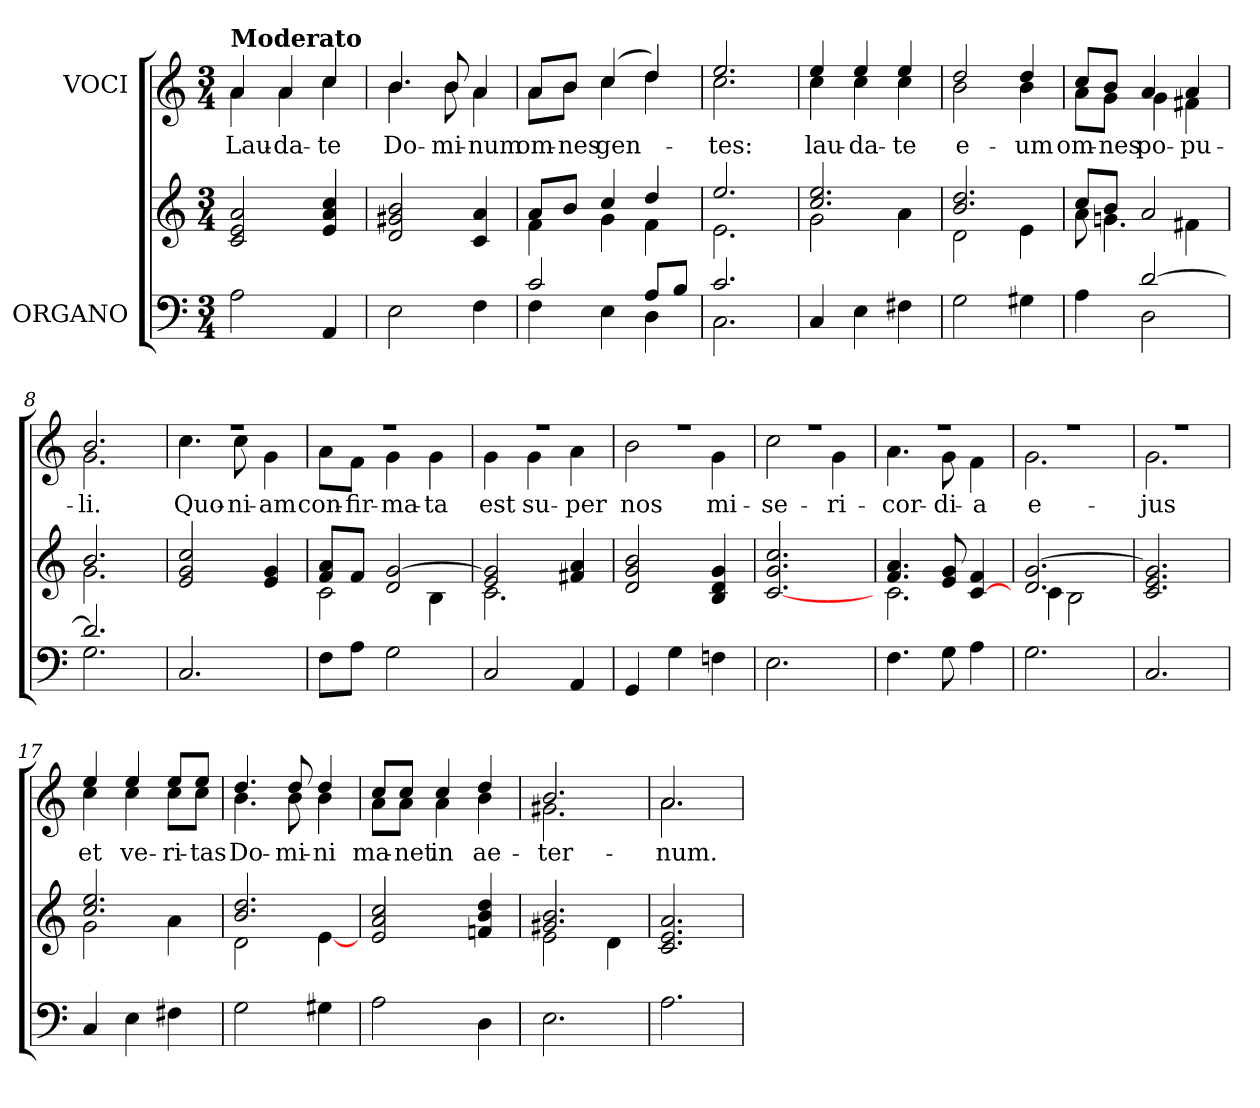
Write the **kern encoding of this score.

**kern	**kern	**kern	**text
*part2	*part2	*part1	*part1
*staff3	*staff2	*staff1	*staff1
*I"ORGANO	*	*I"VOCI	*
*clefF4	*clefG2	*clefG2	*
*k[]	*k[]	*k[]	*
*a:	*a:	*a:	*
*M3/4	*M3/4	*M3/4	*
=1	=1	=1	=1
*	*	*^	*
!	!	!LO:TX:a:B:t=Moderato	!	!
2A\	2c/ 2e/ 2a/	4a/	4a\	Lau-
.	.	4a/	4a\	-da-
4AA/	4e/ 4a/ 4cc/	4cc/	4cc\	-te
=2	=2	=2	=2	=2
2E\	2d/ 2g#X/ 2b/	4.b/	4.b\	Do-
.	.	8b/	8b\	-mi-
4F\	4c/ 4a/	4a/	4a\	-num
=3	=3	=3	=3	=3
*^	*^	*	*	*
2c/	4F\	8a/L	4f\	8a/L	8a\L	om-
.	.	8b/J	.	8b/J	8b\J	-nes
.	4E\	4cc/	4g\	(4cc/	4cc\	gen-
8A/L	4D\	4dd/	4f\	4dd/)	4dd\	.
8B/J	.	.	.	.	.	.
=4	=4	=4	=4	=4	=4	=4
2.c/	2.C\	2.ee/	2.e\	2.ee/	2.cc\	-tes:
*v	*v	*	*	*	*	*
=5	=5	=5	=5	=5	=5
4C/	2.cc/ 2.ee/	2g\	4ee/	4cc\	lau-
4E\	.	.	4ee/	4cc\	-da-
4F#X\	.	4a\	4ee/	4cc\	-te
!!LO:LB:g=z	!!
=6	=6	=6	=6	=6	=6
2G\	2.b/ 2.dd/	2d\	2dd/	2b\	e-
4G#X\	.	4e\	4dd/	4b\	-um
=7	=7	=7	=7	=7	=7
*^	*	*	*	*	*
4ryy	4A\	8cc/L	8a\	8cc/L	8a\L	om-
.	.	8b/J	4.gn\	8b/J	8g\J	-nes
[>2d/	2D\	2a/	.	4a/	4g\	po-
.	.	.	4f#X\	4a/	4f#X\	-pu-
=8	=8	=8	=8	=8	=8	=8
2.d/]	2.G\	2.b/	2.g\	2.b/	2.g\	-li.
=9	=9	=9	=9	=9	=9	=9
!	!	!	!	!LO:N:vis=1	!	!
*v	*v	*	*	*	*	*
*	*v	*v	*	*	*
2.C/	2e/ 2g/ 2cc/	2.rff	4.cc\	Quo-
.	.	.	8cc\	-ni-
.	4e/ 4g/	.	4g\	-am
=10	=10	=10	=10	=10
*	*^	*	*	*
!	!	!	!LO:N:vis=1	!	!
8F\L	8f/ 8a/L	2c\	2.rff	8a\L	con-
8A\J	8f/J	.	.	8f\J	-fir-
2G\	2d/ [>2g/	.	.	4g\	-ma-
.	.	4B\	.	4g\	-ta
!!LO:LB:g=z	!!
=11	=11	=11	=11	=11	=11
!	!	!	!LO:N:vis=1	!	!
2C/	2e/ 2g/]	2.c\	2.rff	4g\	est
.	.	.	.	4g\	su-
4AA/	4f#X/ 4a/	.	.	4a\	-per
*	*v	*v	*	*	*
=12	=12	=12	=12	=12
!	!	!LO:N:vis=1	!	!
4GG/	2d/ 2g/ 2b/	2.rff	2b\	nos
4G\	.	.	.	.
4Fn\	4B/ 4d/ 4g/	.	4g\	mi-
=13	=13	=13	=13	=13
!	!	!LO:N:vis=1	!	!
2.E\	[2.c/ 2.g/ 2.cc/	2.rff	2cc\	-se-
.	.	.	4g\	-ri-
=14	=14	=14	=14	=14
*	*^	*	*	*
!	!	!	!LO:N:vis=1	!	!
4.F\	4.f/ 4.a/	2.c\	2.rff	4.a\	-cor-
8G\	8e/ 8g/	.	.	8g\	-di-
4A\	[>4c/ 4f/	.	.	4f\	-a
=15	=15	=15	=15	=15	=15
!	!	!	!LO:N:vis=1	!	!
2.G\	2.d/ [>2.g/	4c\	2.rff	2.g\	e-
.	.	2B\	.	.	.
=16	=16	=16	=16	=16	=16
!	!	!	!LO:N:vis=1	!	!
*	*v	*v	*	*	*
2.C/	2.c/ 2.e/ 2.g/]	2.rff	2.g\	-jus
!!LO:LB:g=z	!!
=17	=17	=17	=17	=17
*	*^	*	*	*
4C/	2.cc/ 2.ee/	2g\	4ee/	4cc\	et
4E\	.	.	4ee/	4cc\	ve-
4F#X\	.	4a\	8ee/L	8cc\L	-ri-
.	.	.	8ee/J	8cc\J	-tas
=18	=18	=18	=18	=18	=18
2G\	2.b/ 2.dd/	2d\	4.dd/	4.b\	Do-
.	.	.	8dd/	8b\	-mi-
4G#X\	.	[<4e\	4dd/	4b\	-ni
*	*v	*v	*	*	*
=19	=19	=19	=19	=19
2A\	2e/ 2a/ 2cc/	8cc/L	8a\L	ma-
.	.	8cc/J	8a\J	-net
.	.	4cc/	4a\	in
4D\	4fn/ 4b/ 4dd/	4dd/	4b\	ae-
=20	=20	=20	=20	=20
*	*^	*	*	*
2.E\	2.g#X/ 2.b/	2e\	2.b/	2.g#X\	-ter-
.	.	4d\	.	.	.
*	*v	*v	*	*	*
=21	=21	=21	=21	=21
2.A\	2.c/ 2.e/ 2.a/	2.a/	2.a\	-num.
*	*	*v	*v	*
=	=	=	=
*-	*-	*-	*-
